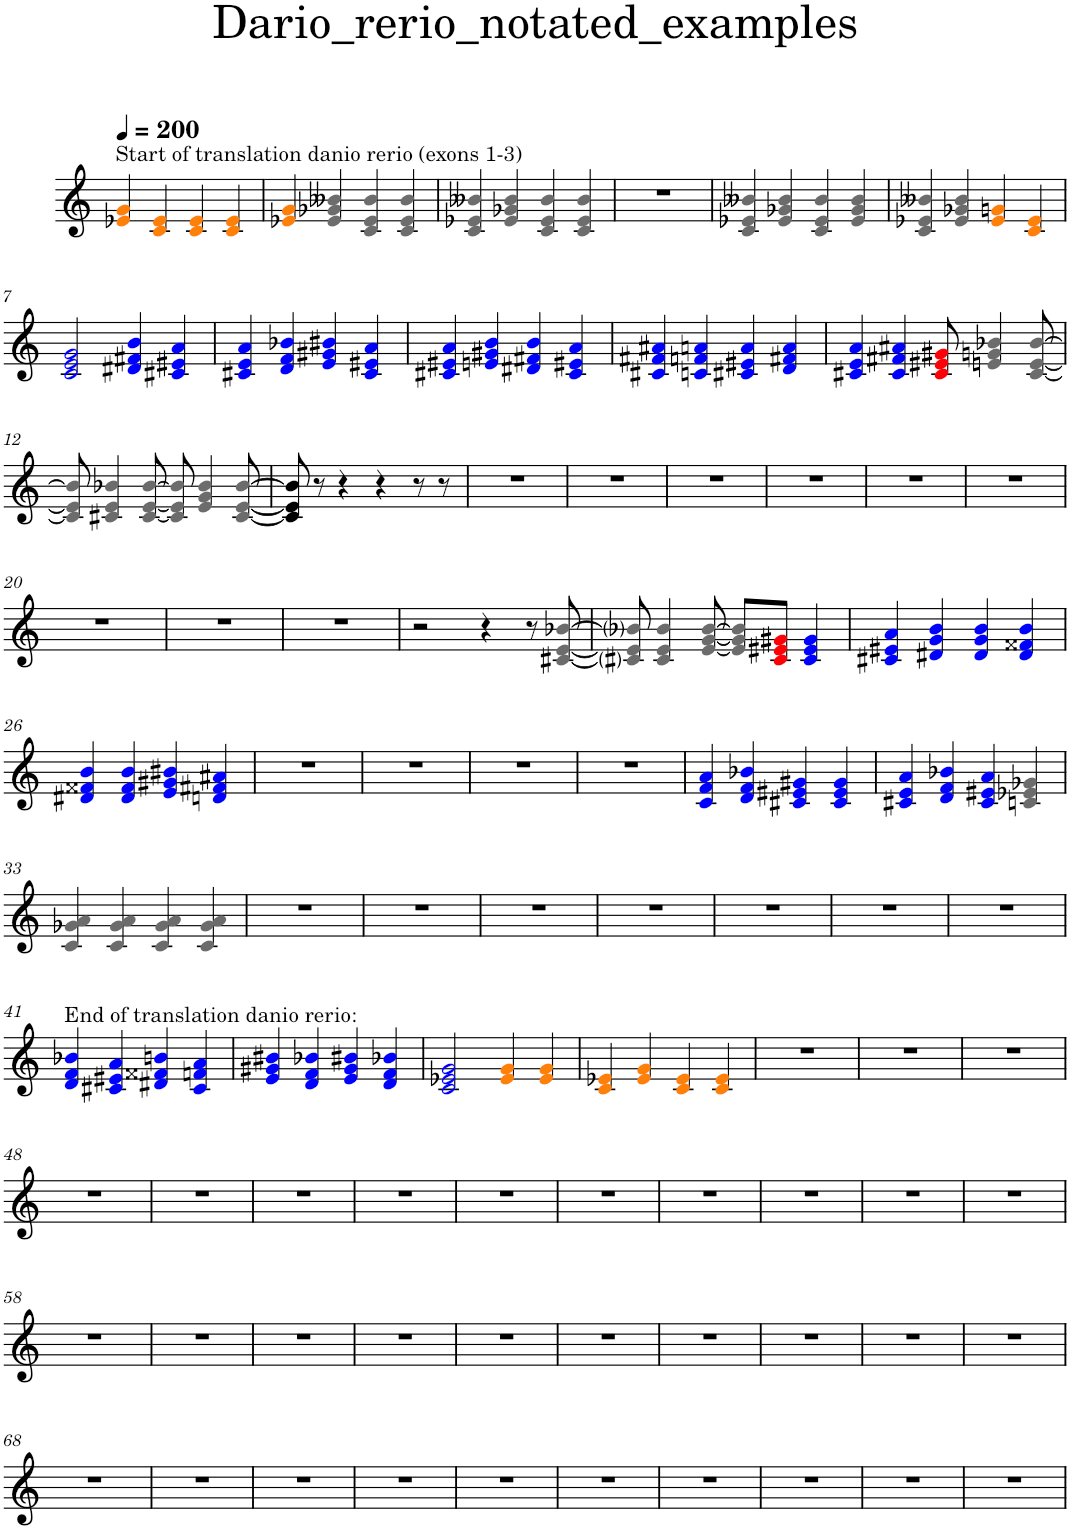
**kern
*part1
*staff1
*I"Piano
*I'Pno.
*clefG2
*k[]
=1
!LO:TX:a:t=Start of translation danio rerio (exons 1-3)
4e-Xi/ 4gi/
4ci/ 4e-i/
4ci/ 4e-i/
4ci/ 4e-i/
=2
4e-Xi/ 4gi/
4e-j/ 4g-Xj/ 4b--Xj/
4cj/ 4e-j/ 4b--j/
4cj/ 4e-j/ 4b--j/
=3
4cj/ 4e-Xj/ 4b--Xj/
4e-j/ 4g-Xj/ 4b--j/
4cj/ 4e-j/ 4b--j/
4cj/ 4e-j/ 4b--j/
=4
1r
=5
4cZ/ 4e-XZ/ 4b--XZ/
4e-Z/ 4g-XZ/ 4b--Z/
4cZ/ 4e-Z/ 4b--Z/
4e-Z/ 4g-Z/ 4b--Z/
=6
4cZ/ 4e-XZ/ 4b--XZ/
4e-Z/ 4g-XZ/ 4b--Z/
4e-i/ 4gni/
4ci/ 4e-i/
!!LO:LB:g=z
=7
2cV/ 2eV/ 2gV/
4d#XV/ 4f#XV/ 4bV/
4c#XV/ 4e#XV/ 4aV/
=8
4c#XV/ 4eV/ 4aV/
4dV/ 4fV/ 4b-XV/
4eV/ 4g#XV/ 4b#XV/
4c#V/ 4e#XV/ 4aV/
=9
4c#XV/ 4e#XV/ 4aV/
4enV/ 4g#XV/ 4bV/
4d#XV/ 4f#XV/ 4bV/
4c#V/ 4e#XV/ 4aV/
=10
4c#XV/ 4f#XV/ 4a#XV/
4cnV/ 4fnV/ 4anV/
4c#XV/ 4e#XV/ 4aV/
4dV/ 4f#XV/ 4aV/
=11
4c#XV/ 4eV/ 4aV/
4c#V/ 4f#XV/ 4a#XV/
8c#N/ 8e#XN/ 8g#XN/
4enZ/ 4gnZ/ 4b-XZ/
[8c#Z/ [8eZ/ [8b-Z/
!!LO:LB:g=z
=12
8c#Z/] 8eZ/] 8b-Z/]
4c#XZ/ 4eZ/ 4b-XZ/
[8c#Z/ [8eZ/ [8b-Z/
8c#Z/] 8eZ/] 8b-Z/]
4eZ/ 4gZ/ 4b-Z/
[8c#Z/ [8eZ/ [8b-Z/
=13
8c#/] 8e/] 8b-/]
8r
4r
4r
8r
8r
=14
1r
=15
1r
=16
1r
=17
1r
=18
1r
=19
1r
!!LO:LB:g=z
=20
1r
=21
1r
=22
1r
=23
2r
4r
8r
[8c#XZ/ [8eZ/ [8b-XZ/
=24
8c#lZ/] 8eZ/] 8b-lZ/]
4c#Z/ 4eZ/ 4b-Z/
[8eZ/ [8gZ/ [8b-Z/
8eZ/] 8gZ/] 8b-Z/]L
8c#N/ 8e#XN/ 8g#XN/J
4c#V/ 4e#V/ 4g#V/
=25
4c#XV/ 4e#XV/ 4aV/
4d#XV/ 4gV/ 4bV/
4d#V/ 4gV/ 4bV/
4d#V/ 4f##XV/ 4bV/
!!LO:LB:g=z
=26
4d#XV/ 4f##XV/ 4bV/
4d#V/ 4f##V/ 4bV/
4eV/ 4g#XV/ 4b#XV/
4dnV/ 4f#XV/ 4a#XV/
=27
1r
=28
1r
=29
1r
=30
1r
=31
4cV/ 4fV/ 4aV/
4dV/ 4fV/ 4b-XV/
4c#XV/ 4e#XV/ 4g#XV/
4c#V/ 4e#V/ 4g#V/
=32
4c#XV/ 4eV/ 4aV/
4dV/ 4fV/ 4b-XV/
4c#V/ 4e#XV/ 4aV/
4cnZ/ 4e-XZ/ 4g-XZ/
!!LO:LB:g=z
=33
4cZ/ 4g-XZ/ 4aZ/
4cZ/ 4g-Z/ 4aZ/
4cZ/ 4g-Z/ 4aZ/
4cZ/ 4g-Z/ 4aZ/
=34
1r
=35
1r
=36
1r
=37
1r
=38
1r
=39
1r
=40
1r
!!LO:LB:g=z
=41
!LO:TX:a:t=End of translation danio rerio&colon;
4dV/ 4fV/ 4b-XV/
4c#XV/ 4e#XV/ 4aV/
4d#XV/ 4f##XV/ 4bnV/
4c#V/ 4fnV/ 4aV/
=42
4eV/ 4g#XV/ 4b#XV/
4dV/ 4fV/ 4b-XV/
4eV/ 4g#V/ 4b#XV/
4dV/ 4fV/ 4b-XV/
=43
2cV/ 2e-XV/ 2gV/
4e-i/ 4gi/
4e-i/ 4gi/
=44
4ci/ 4e-Xi/
4e-i/ 4gi/
4ci/ 4e-i/
4ci/ 4e-i/
=45
1r
=46
1r
=47
1r
!!LO:LB:g=z
=48
1r
=49
1r
=50
1r
=51
1r
=52
1r
=53
1r
=54
1r
=55
1r
=56
1r
=57
1r
!!LO:LB:g=z
=58
1r
=59
1r
=60
1r
=61
1r
=62
1r
=63
1r
=64
1r
=65
1r
=66
1r
=67
1r
!!LO:LB:g=z
=68
1r
=69
1r
=70
1r
=71
1r
=72
1r
=73
1r
=74
1r
=75
1r
=76
1r
=77
1r
=
*-
